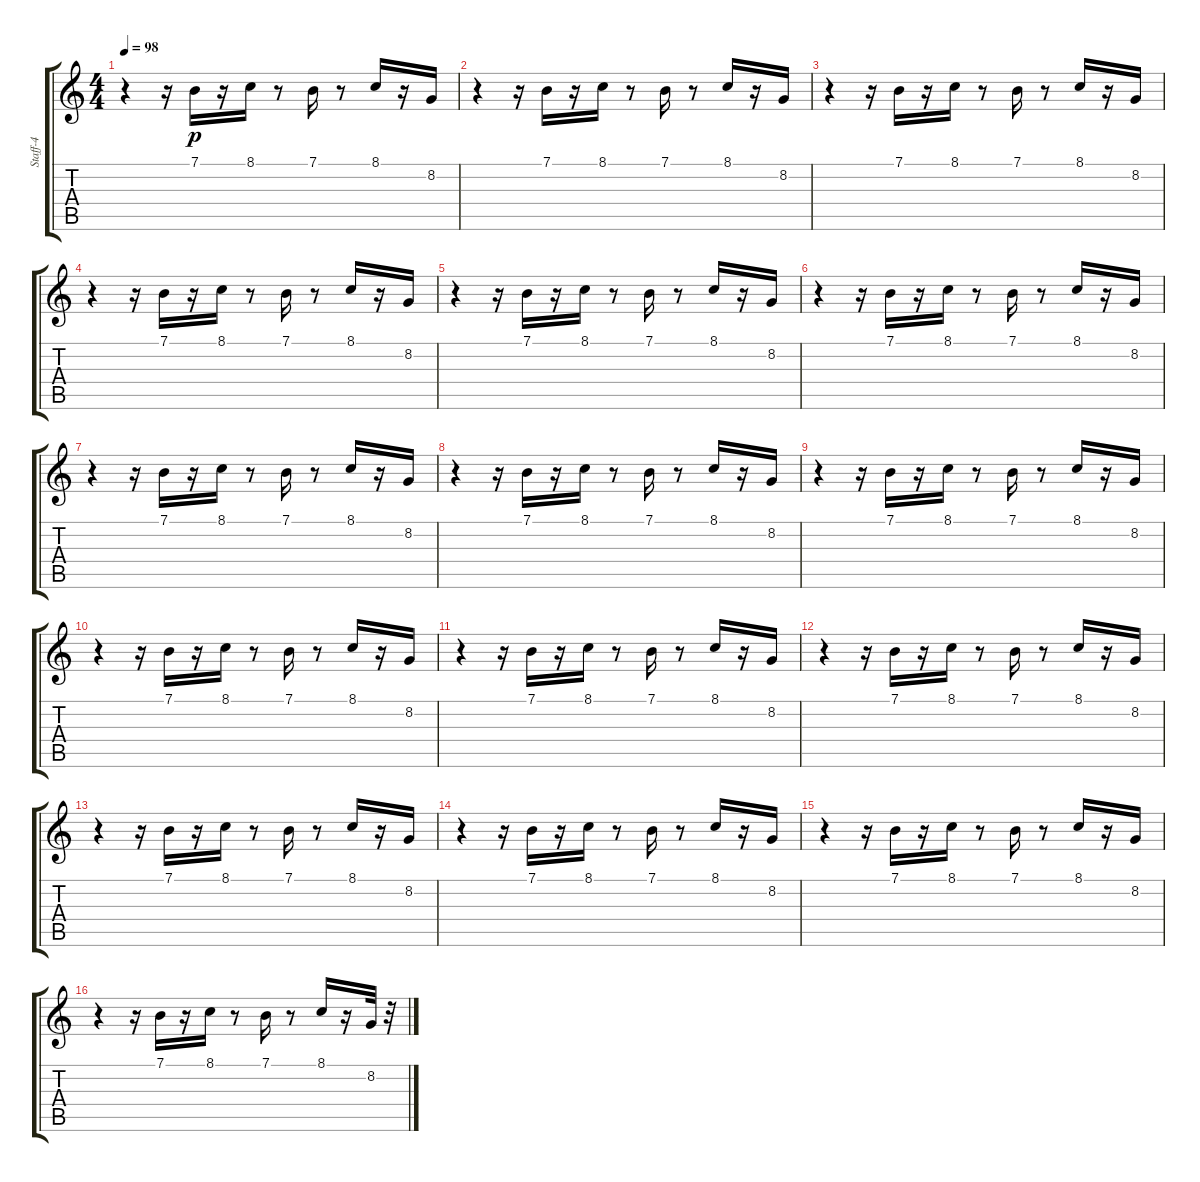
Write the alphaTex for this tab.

\track ("Staff-4" "Staff-4") {instrument electricpiano1}
\staff {score tabs}
\tuning (E4 B3 G3 D3 A2 E2) {hide}
\ts (4 4)
\tempo 98
\clef g2
\ks c
r.4{dy p} r.16 7.1.16 r.16 8.1.16 r.8 7.1.16 r.8 8.1.16 r.16 8.2.16 |
r.4 r.16 7.1.16 r.16 8.1.16 r.8 7.1.16 r.8 8.1.16 r.16 8.2.16 |
r.4 r.16 7.1.16 r.16 8.1.16 r.8 7.1.16 r.8 8.1.16 r.16 8.2.16 |
r.4 r.16 7.1.16 r.16 8.1.16 r.8 7.1.16 r.8 8.1.16 r.16 8.2.16 |
r.4 r.16 7.1.16 r.16 8.1.16 r.8 7.1.16 r.8 8.1.16 r.16 8.2.16 |
r.4 r.16 7.1.16 r.16 8.1.16 r.8 7.1.16 r.8 8.1.16 r.16 8.2.16 |
r.4 r.16 7.1.16 r.16 8.1.16 r.8 7.1.16 r.8 8.1.16 r.16 8.2.16 |
r.4 r.16 7.1.16 r.16 8.1.16 r.8 7.1.16 r.8 8.1.16 r.16 8.2.16 |
r.4 r.16 7.1.16 r.16 8.1.16 r.8 7.1.16 r.8 8.1.16 r.16 8.2.16 |
r.4 r.16 7.1.16 r.16 8.1.16 r.8 7.1.16 r.8 8.1.16 r.16 8.2.16 |
r.4 r.16 7.1.16 r.16 8.1.16 r.8 7.1.16 r.8 8.1.16 r.16 8.2.16 |
r.4 r.16 7.1.16 r.16 8.1.16 r.8 7.1.16 r.8 8.1.16 r.16 8.2.16 |
r.4 r.16 7.1.16 r.16 8.1.16 r.8 7.1.16 r.8 8.1.16 r.16 8.2.16 |
r.4 r.16 7.1.16 r.16 8.1.16 r.8 7.1.16 r.8 8.1.16 r.16 8.2.16 |
r.4 r.16 7.1.16 r.16 8.1.16 r.8 7.1.16 r.8 8.1.16 r.16 8.2.16 |
r.4 r.16 7.1.16 r.16 8.1.16 r.8 7.1.16 r.8 8.1.16 r.16 8.2.32 r.32
